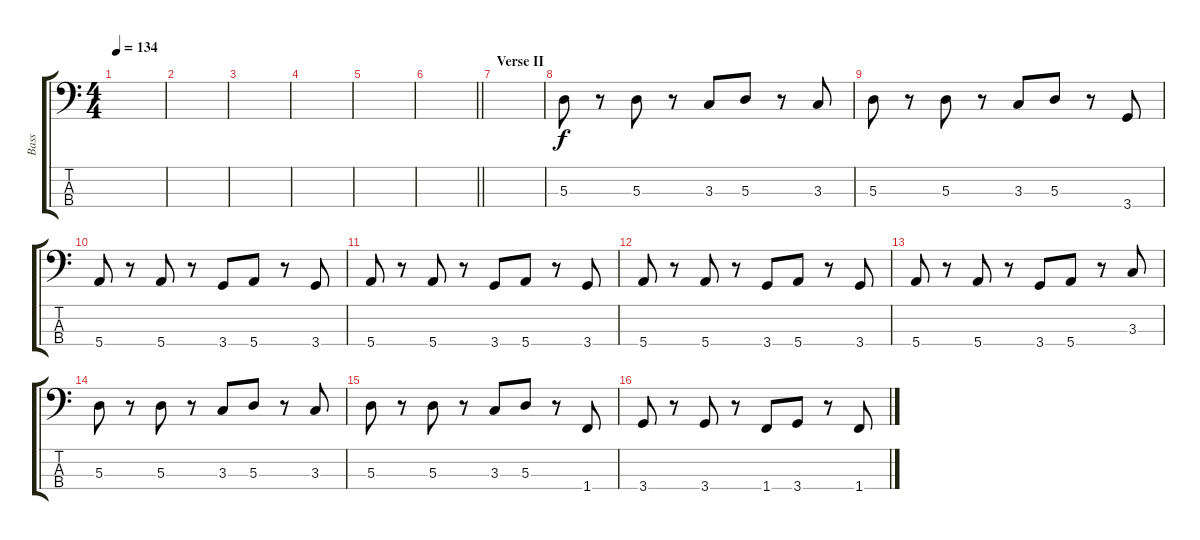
\track ("Bass" "Bass") {instrument fretlessbass}
\staff {score tabs}
\tuning (G2 D2 A1 E1) {hide}
\ts (4 4)
\tempo 134
\clef f4
\ks c
|
|
|
|
|
\barLineRight lightlight
|
\section ("" "Verse II")
|
5.3.8 r.8 5.3.8 r.8 3.3.8 5.3.8 r.8 3.3.8 |
5.3.8 r.8 5.3.8 r.8 3.3.8 5.3.8 r.8 3.4.8 |
5.4.8 r.8 5.4.8 r.8 3.4.8 5.4.8 r.8 3.4.8 |
5.4.8 r.8 5.4.8 r.8 3.4.8 5.4.8 r.8 3.4.8 |
5.4.8 r.8 5.4.8 r.8 3.4.8 5.4.8 r.8 3.4.8 |
5.4.8 r.8 5.4.8 r.8 3.4.8 5.4.8 r.8 3.3.8 |
5.3.8 r.8 5.3.8 r.8 3.3.8 5.3.8 r.8 3.3.8 |
5.3.8 r.8 5.3.8 r.8 3.3.8 5.3.8 r.8 1.4.8 |
3.4.8 r.8 3.4.8 r.8 1.4.8 3.4.8 r.8 1.4.8
